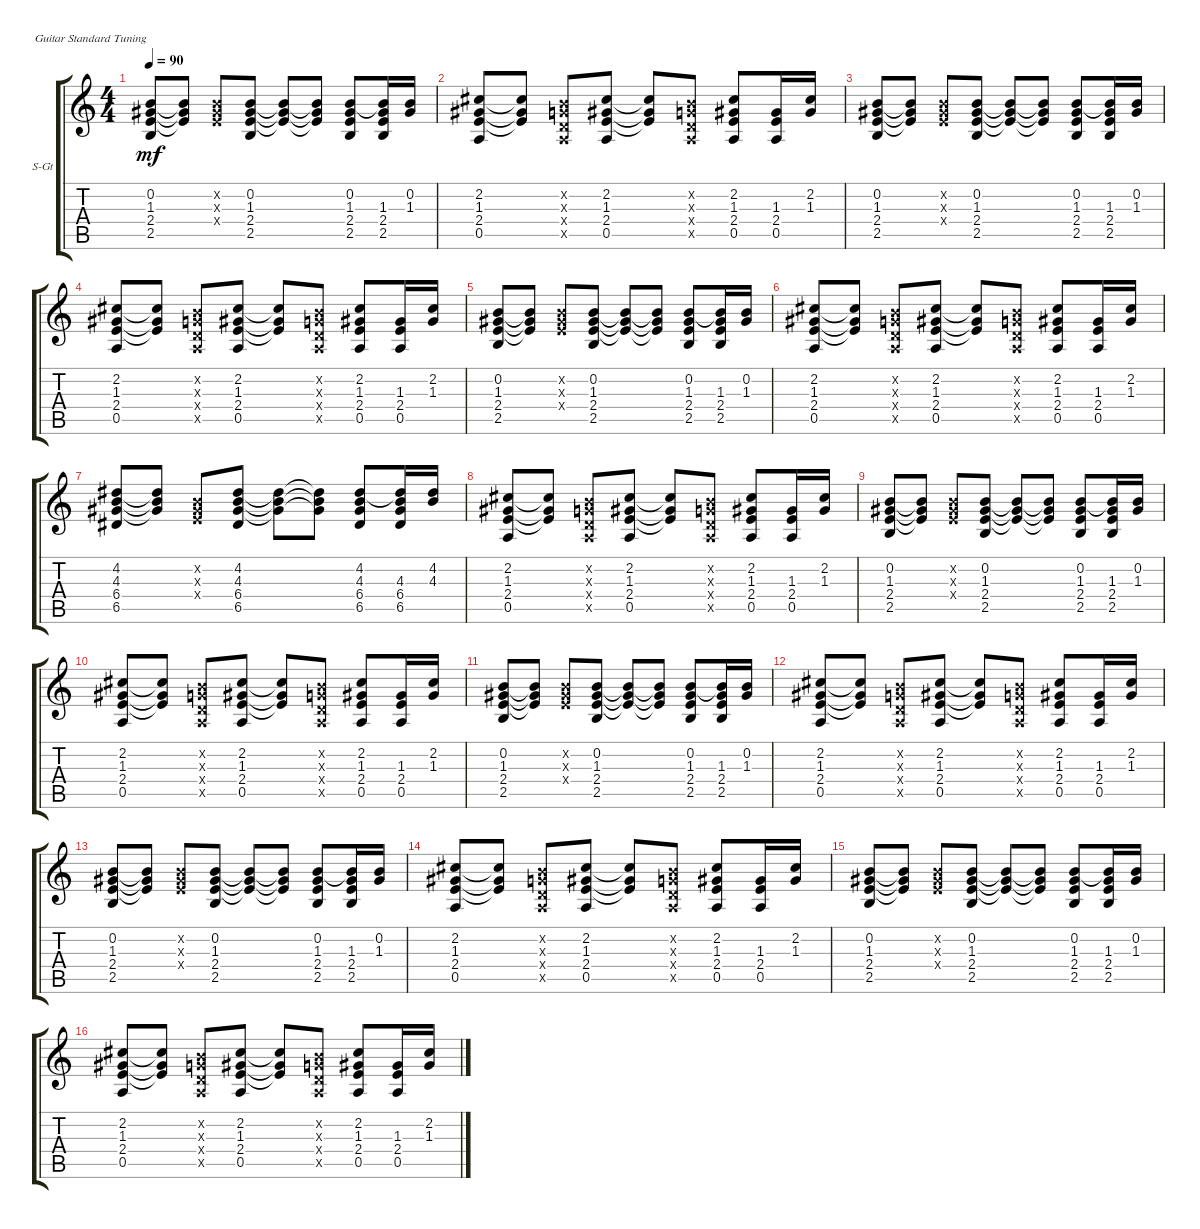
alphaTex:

\defaultSystemsLayout 4
\bracketExtendMode groupsimilarinstruments
\firstSystemTrackNameOrientation horizontal
\otherSystemsTrackNameOrientation horizontal
\track ("Gitar Akustik" "S-Gt") {instrument acousticguitarsteel}
\staff {score tabs}
\tuning (E4 B3 G3 D3 A2 E2)
\ts (4 4)
\tempo 90
\clef g2
\ks c
(2.4 1.3 0.2 2.5).8{dy mf} (2.4{t} 1.3{t} 0.2{t}).8 (2.4{x} 0.2{x} 1.3{x}).8 (2.4 1.3 0.2 2.5).8 (2.4{t} 0.2{t} 1.3{t}).8 (2.4{t} 0.2{t} 1.3{t}).8 (2.4 1.3 0.2 2.5).8 (2.4 1.3 0.2{t} 2.5).16 (0.2 1.3).16 |
(2.2 1.3 2.4 0.5).8 (2.2{t} 1.3{t} 2.4{t}).8 (0.2{x} 0.4{x} 0.3{x} 0.5{x}).8 (2.2 2.4 1.3 0.5).8 (2.2{t} 2.4{t} 1.3{t}).8 (0.2{x} 0.3{x} 0.4{x} 0.5{x}).8 (2.2 1.3 2.4 0.5).8 (2.4 1.3 0.5).16 (2.2 1.3).16 |
(2.4 1.3 0.2 2.5).8 (2.4{t} 1.3{t} 0.2{t}).8 (2.4{x} 0.2{x} 1.3{x}).8 (2.4 1.3 0.2 2.5).8 (2.4{t} 0.2{t} 1.3{t}).8 (2.4{t} 0.2{t} 1.3{t}).8 (2.4 1.3 0.2 2.5).8 (2.4 1.3 0.2{t} 2.5).16 (0.2 1.3).16 |
(2.2 1.3 2.4 0.5).8 (2.2{t} 1.3{t} 2.4{t}).8 (0.2{x} 0.4{x} 0.3{x} 0.5{x}).8 (2.2 2.4 1.3 0.5).8 (2.2{t} 2.4{t} 1.3{t}).8 (0.2{x} 0.3{x} 0.4{x} 0.5{x}).8 (2.2 1.3 2.4 0.5).8 (2.4 1.3 0.5).16 (2.2 1.3).16 |
(2.4 1.3 0.2 2.5).8 (2.4{t} 1.3{t} 0.2{t}).8 (2.4{x} 0.2{x} 1.3{x}).8 (2.4 1.3 0.2 2.5).8 (2.4{t} 0.2{t} 1.3{t}).8 (2.4{t} 0.2{t} 1.3{t}).8 (2.4 1.3 0.2 2.5).8 (2.4 1.3 0.2{t} 2.5).16 (0.2 1.3).16 |
(2.2 1.3 2.4 0.5).8 (2.2{t} 1.3{t} 2.4{t}).8 (0.2{x} 0.4{x} 0.3{x} 0.5{x}).8 (2.2 2.4 1.3 0.5).8 (2.2{t} 2.4{t} 1.3{t}).8 (0.2{x} 0.3{x} 0.4{x} 0.5{x}).8 (2.2 1.3 2.4 0.5).8 (2.4 1.3 0.5).16 (2.2 1.3).16 |
(6.4 4.3 4.2 6.5).8 (6.4{t} 4.3{t} 4.2{t}).8 (2.4{x} 0.2{x} 1.3{x}).8 (6.4 4.3 4.2 6.5).8 (6.4{t} 4.2{t} 4.3{t}).8 (6.4{t} 4.2{t} 4.3{t}).8 (6.4 4.3 4.2 6.5).8 (6.4 4.3 4.2{t} 6.5).16 (4.2 4.3).16 |
(2.2 1.3 2.4 0.5).8 (2.2{t} 1.3{t} 2.4{t}).8 (0.2{x} 0.4{x} 0.3{x} 0.5{x}).8 (2.2 2.4 1.3 0.5).8 (2.2{t} 2.4{t} 1.3{t}).8 (0.2{x} 0.3{x} 0.4{x} 0.5{x}).8 (2.2 1.3 2.4 0.5).8 (2.4 1.3 0.5).16 (2.2 1.3).16 |
(2.4 1.3 0.2 2.5).8 (2.4{t} 1.3{t} 0.2{t}).8 (2.4{x} 0.2{x} 1.3{x}).8 (2.4 1.3 0.2 2.5).8 (2.4{t} 0.2{t} 1.3{t}).8 (2.4{t} 0.2{t} 1.3{t}).8 (2.4 1.3 0.2 2.5).8 (2.4 1.3 0.2{t} 2.5).16 (0.2 1.3).16 |
(2.2 1.3 2.4 0.5).8 (2.2{t} 1.3{t} 2.4{t}).8 (0.2{x} 0.4{x} 0.3{x} 0.5{x}).8 (2.2 2.4 1.3 0.5).8 (2.2{t} 2.4{t} 1.3{t}).8 (0.2{x} 0.3{x} 0.4{x} 0.5{x}).8 (2.2 1.3 2.4 0.5).8 (2.4 1.3 0.5).16 (2.2 1.3).16 |
(2.4 1.3 0.2 2.5).8 (2.4{t} 1.3{t} 0.2{t}).8 (2.4{x} 0.2{x} 1.3{x}).8 (2.4 1.3 0.2 2.5).8 (2.4{t} 0.2{t} 1.3{t}).8 (2.4{t} 0.2{t} 1.3{t}).8 (2.4 1.3 0.2 2.5).8 (2.4 1.3 0.2{t} 2.5).16 (0.2 1.3).16 |
(2.2 1.3 2.4 0.5).8 (2.2{t} 1.3{t} 2.4{t}).8 (0.2{x} 0.4{x} 0.3{x} 0.5{x}).8 (2.2 2.4 1.3 0.5).8 (2.2{t} 2.4{t} 1.3{t}).8 (0.2{x} 0.3{x} 0.4{x} 0.5{x}).8 (2.2 1.3 2.4 0.5).8 (2.4 1.3 0.5).16 (2.2 1.3).16 |
(2.4 1.3 0.2 2.5).8 (2.4{t} 1.3{t} 0.2{t}).8 (2.4{x} 0.2{x} 1.3{x}).8 (2.4 1.3 0.2 2.5).8 (2.4{t} 0.2{t} 1.3{t}).8 (2.4{t} 0.2{t} 1.3{t}).8 (2.4 1.3 0.2 2.5).8 (2.4 1.3 0.2{t} 2.5).16 (0.2 1.3).16 |
(2.2 1.3 2.4 0.5).8 (2.2{t} 1.3{t} 2.4{t}).8 (0.2{x} 0.4{x} 0.3{x} 0.5{x}).8 (2.2 2.4 1.3 0.5).8 (2.2{t} 2.4{t} 1.3{t}).8 (0.2{x} 0.3{x} 0.4{x} 0.5{x}).8 (2.2 1.3 2.4 0.5).8 (2.4 1.3 0.5).16 (2.2 1.3).16 |
(2.4 1.3 0.2 2.5).8 (2.4{t} 1.3{t} 0.2{t}).8 (2.4{x} 0.2{x} 1.3{x}).8 (2.4 1.3 0.2 2.5).8 (2.4{t} 0.2{t} 1.3{t}).8 (2.4{t} 0.2{t} 1.3{t}).8 (2.4 1.3 0.2 2.5).8 (2.4 1.3 0.2{t} 2.5).16 (0.2 1.3).16 |
(2.2 1.3 2.4 0.5).8 (2.2{t} 1.3{t} 2.4{t}).8 (0.2{x} 0.4{x} 0.3{x} 0.5{x}).8 (2.2 2.4 1.3 0.5).8 (2.2{t} 2.4{t} 1.3{t}).8 (0.2{x} 0.3{x} 0.4{x} 0.5{x}).8 (2.2 1.3 2.4 0.5).8 (2.4 1.3 0.5).16 (2.2 1.3).16
